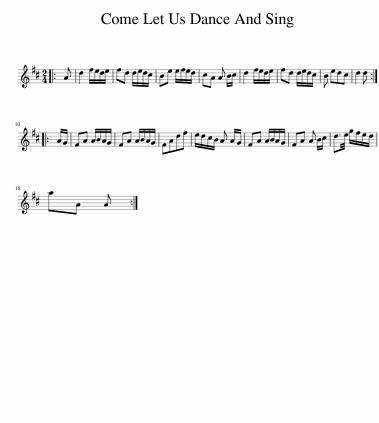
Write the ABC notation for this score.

X:1
L:1/8
M:2/4
I:linebreak $
K:D
V:1 treble
V:1
|: A | d2 f/e/d/e/ | fd d/e/d/c/ | Be e/f/e/d/ | cA A B/c/ | %5
 d2 f/e/d/e/ | fd d/e/d/c/ | B edc | d2 d ::$ A/G/ | %10
 FA A/B/A/G/ | FA A/B/A/G/ | FAdf | e/d/c/B/ A A/G/ | FA A/B/A/G/ | %15
 FA A B/c/ | d3/2e/4 g/f/e/d/ |$ aA A :| %18
